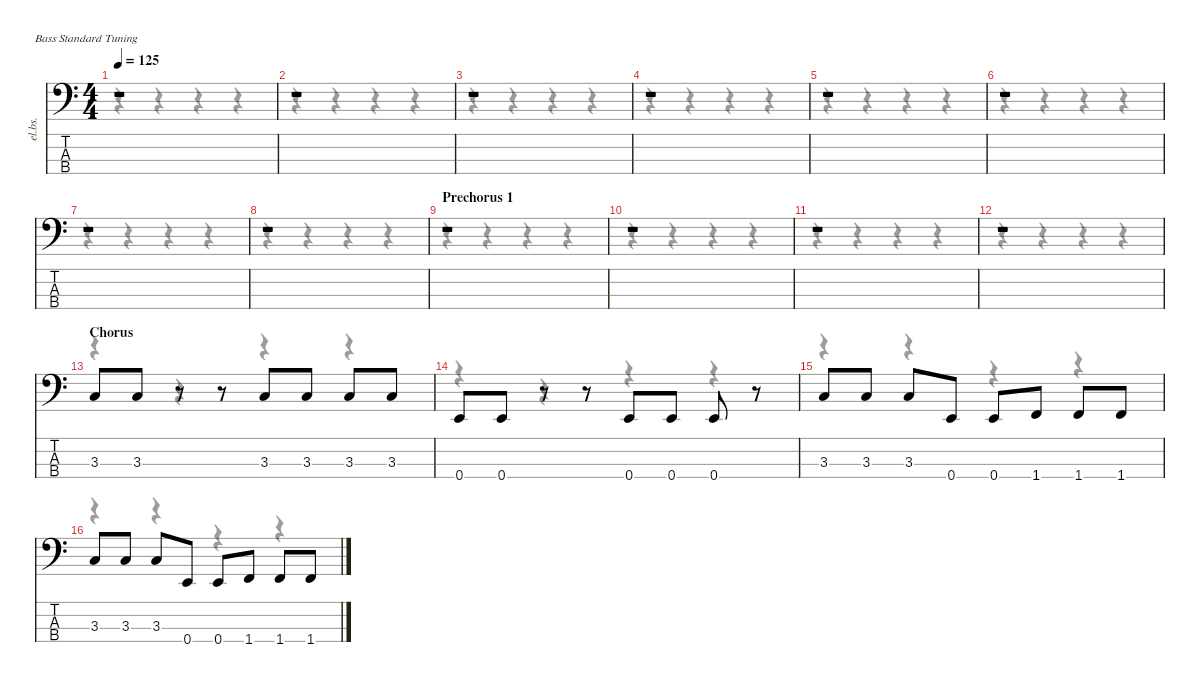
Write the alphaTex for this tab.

\defaultSystemsLayout 4
\hideDynamics
\bracketExtendMode nobrackets
\otherSystemsTrackNameOrientation horizontal
\track ("Bass" "el.bs.") {instrument electricbasspick}
\staff {score tabs}
\tuning (G2 D2 A1 E1)
\voice
\ts (4 4)
\tempo 125
\clef f4
\ks c
r.1{dy f} |
r.1 |
r.1 |
r.1 |
r.1 |
r.1 |
r.1 |
r.1 |
\section ("" "Prechorus 1")
r.1 |
r.1 |
r.1 |
r.1 |
\section ("" "Chorus")
3.3.8 3.3.8 r.8 r.8 3.3.8 3.3.8 3.3.8 3.3.8 |
0.4.8 0.4.8 r.8 r.8 0.4.8 0.4.8 0.4.8 r.8 |
3.3.8 3.3.8 3.3.8 0.4.8 0.4.8 1.4.8 1.4.8 1.4.8 |
3.3.8 3.3.8 3.3.8 0.4.8 0.4.8 1.4.8 1.4.8 1.4.8
\voice
\clef f4
\ottava regular
\simile none
\ks c
r.4{dy mf} r.4 r.4 r.4 |
r.4 r.4 r.4 r.4 |
r.4 r.4 r.4 r.4 |
r.4 r.4 r.4 r.4 |
r.4 r.4 r.4 r.4 |
r.4 r.4 r.4 r.4 |
r.4 r.4 r.4 r.4 |
r.4 r.4 r.4 r.4 |
r.4 r.4 r.4 r.4 |
r.4 r.4 r.4 r.4 |
r.4 r.4 r.4 r.4 |
r.4 r.4 r.4 r.4 |
r.4 r.4 r.4 r.4 |
r.4 r.4 r.4 r.4 |
r.4 r.4 r.4 r.4 |
r.4 r.4 r.4 r.4
